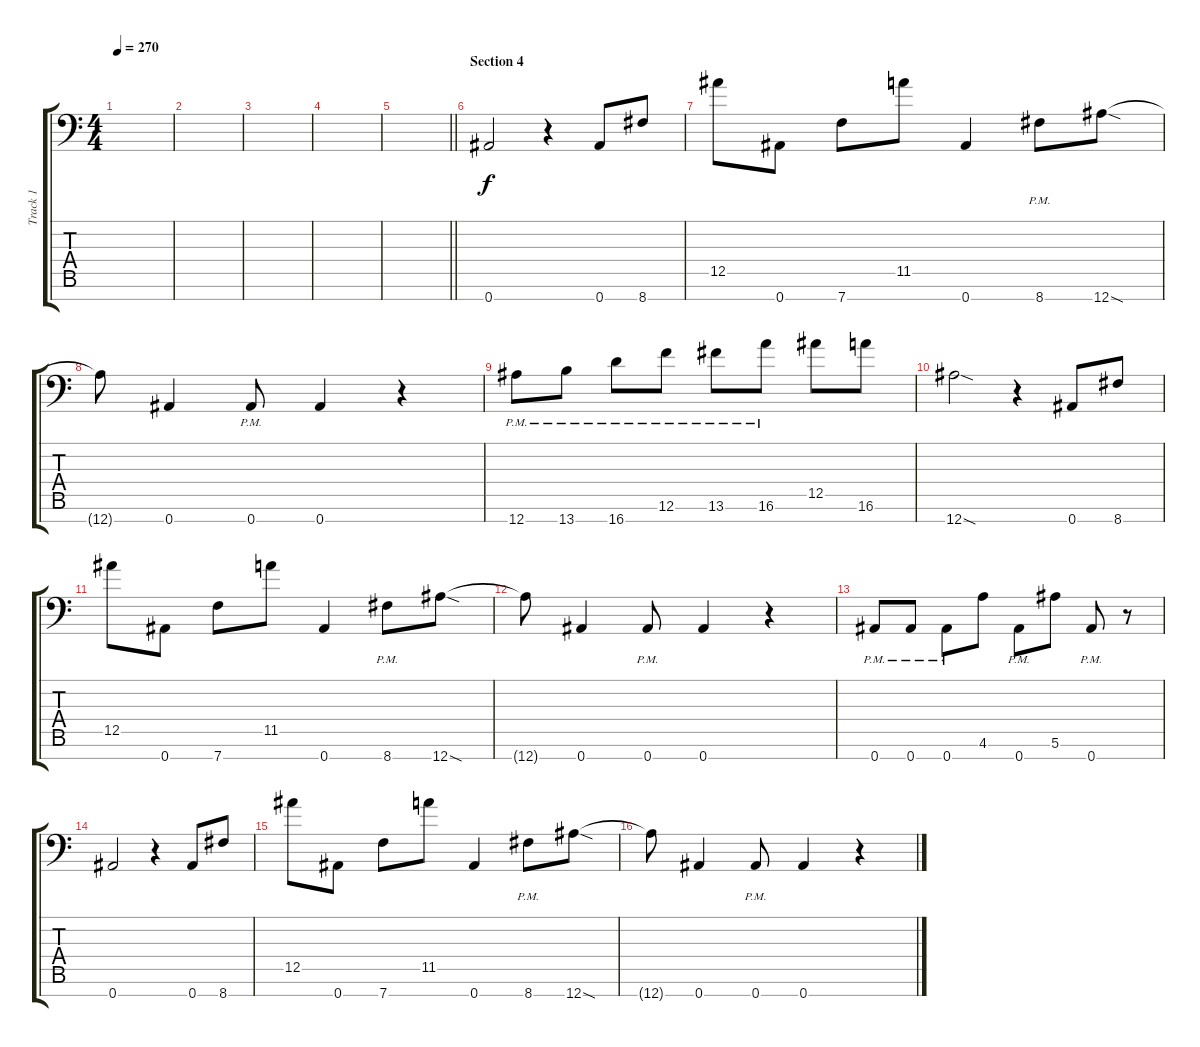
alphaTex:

\track ("Track 1" "Track 1") {instrument overdrivenguitar}
\staff {score tabs}
\tuning (F4 C4 Ab3 Eb3 Bb2 F2 Bb1) {hide}
\ts (4 4)
\tempo 270
\clef f4
\ks c
|
|
|
|
\barLineRight lightlight
|
\section ("" "Section 4")
0.7.2 r.4 0.7.8 8.7.8 |
12.5.8 0.7.8 7.7.8 11.5.8 0.7.4 8.7{pm}.8 12.7{sod}.8 |
12.7{t}.8 0.7.4 0.7{pm}.8 0.7.4 r.4 |
12.7{pm}.8 13.7{pm}.8 16.7{pm}.8 12.6{pm}.8 13.6{pm}.8 16.6{pm}.8 12.5.8 16.6.8 |
12.7{sod}.2 r.4 0.7.8 8.7.8 |
12.5.8 0.7.8 7.7.8 11.5.8 0.7.4 8.7{pm}.8 12.7{sod}.8 |
12.7{t}.8 0.7.4 0.7{pm}.8 0.7.4 r.4 |
0.7{pm}.8 0.7{pm}.8 0.7{pm}.8 4.6.8 0.7{pm}.8 5.6.8 0.7{pm}.8 r.8 |
0.7.2 r.4 0.7.8 8.7.8 |
12.5.8 0.7.8 7.7.8 11.5.8 0.7.4 8.7{pm}.8 12.7{sod}.8 |
12.7{t}.8 0.7.4 0.7{pm}.8 0.7.4 r.4
